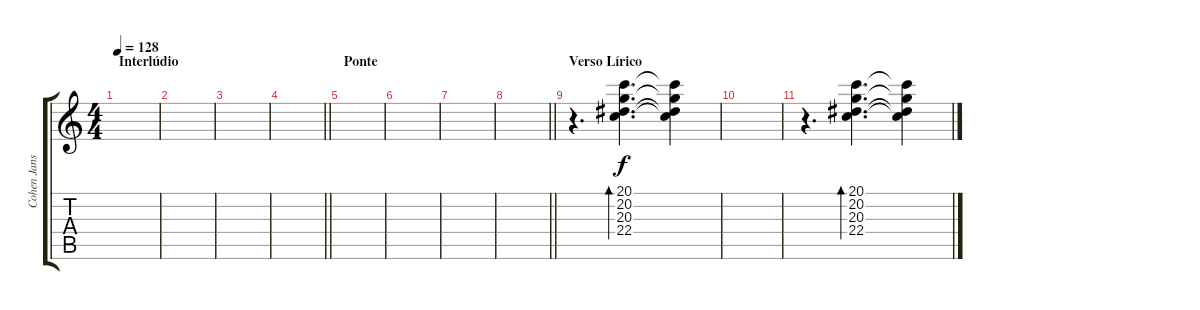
\track ("Cohen Jansen" "Cohen Jans") {instrument dulcimer}
\staff {score tabs}
\tuning (E4 B3 G3 D3 A2 E2) {hide}
\ts (4 4)
\section ("" "Interlúdio")
\tempo 128
\clef g2
\ks c
|
|
|
\barLineRight lightlight
|
\section ("" "Ponte")
|
|
|
\barLineRight lightlight
|
\section ("" "Verso Lírico")
r.4{d} (20.1 20.2 20.3 22.4).4{d bd 480} (20.1{t} 20.2{t} 20.3{t} 22.4{t}).4 |
|
r.4{d} (20.1 20.2 20.3 22.4).4{d bd 480} (20.1{t} 20.2{t} 20.3{t} 22.4{t}).4
